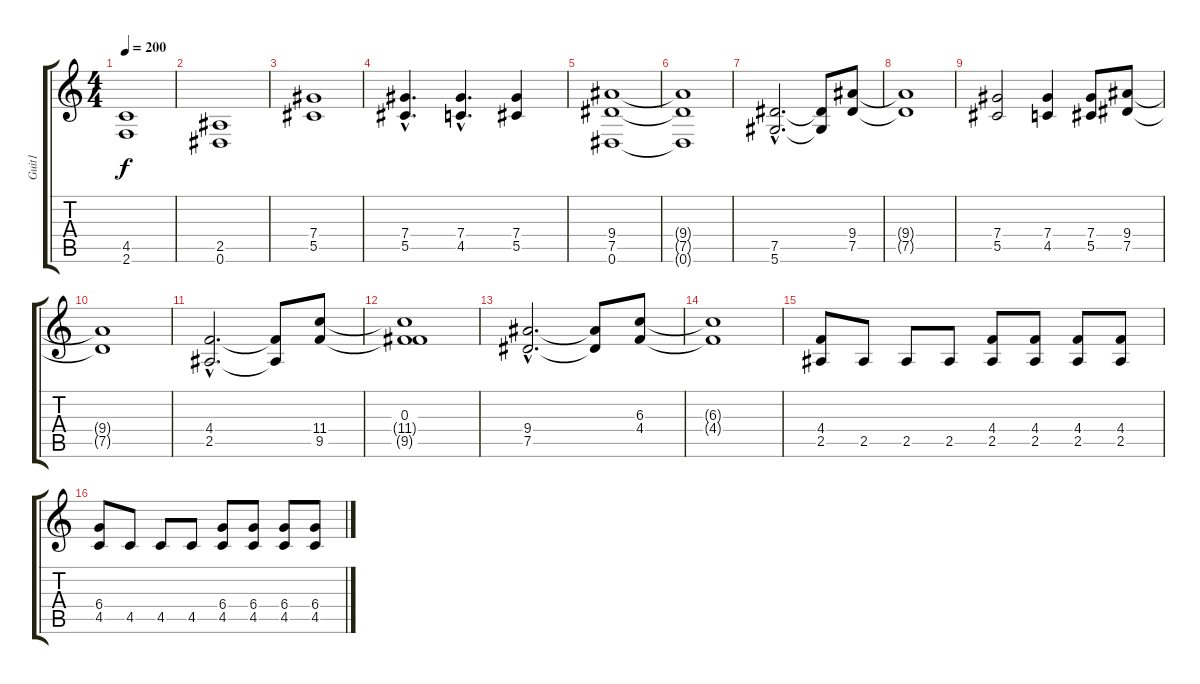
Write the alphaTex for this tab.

\track ("Guit1" "Guit1") {instrument distortionguitar}
\staff {score tabs}
\tuning (Eb4 Bb3 Gb3 Db3 Ab2 Eb2) {hide}
\ts (4 4)
\tempo 200
\clef g2
\ks c
(4.5 2.6).1{dy f} |
(2.5 0.6).1 |
(7.4 5.5).1 |
(7.4{hac} 5.5{hac}).4{d} (7.4{hac} 4.5{hac}).4{d} (7.4 5.5).4 |
(9.4 7.5 0.6).1 |
(9.4{t} 7.5{t} 0.6{t}).1 |
(7.5{hac} 5.6{hac}).2{d} (7.5{t} 5.6{t}).8 (9.4 7.5).8 |
(9.4{t} 7.5{t}).1 |
(7.4 5.5).2 (7.4 4.5).4 (7.4 5.5).8 (9.4 7.5).8 |
(9.4{t} 7.5{t}).1 |
(4.4{hac} 2.5{hac}).2{d} (4.4{t} 2.5{t}).8 (11.4 9.5).8 |
(0.3 11.4{t} 9.5{t}).1 |
(9.4{hac} 7.5{hac}).2{d} (9.4{t} 7.5{t}).8 (6.3 4.4).8 |
(6.3{t} 4.4{t}).1 |
(4.4 2.5).8 2.5.8 2.5.8 2.5.8 (4.4 2.5).8 (4.4 2.5).8 (4.4 2.5).8 (4.4 2.5).8 |
(6.4 4.5).8 4.5.8 4.5.8 4.5.8 (6.4 4.5).8 (6.4 4.5).8 (6.4 4.5).8 (6.4 4.5).8
